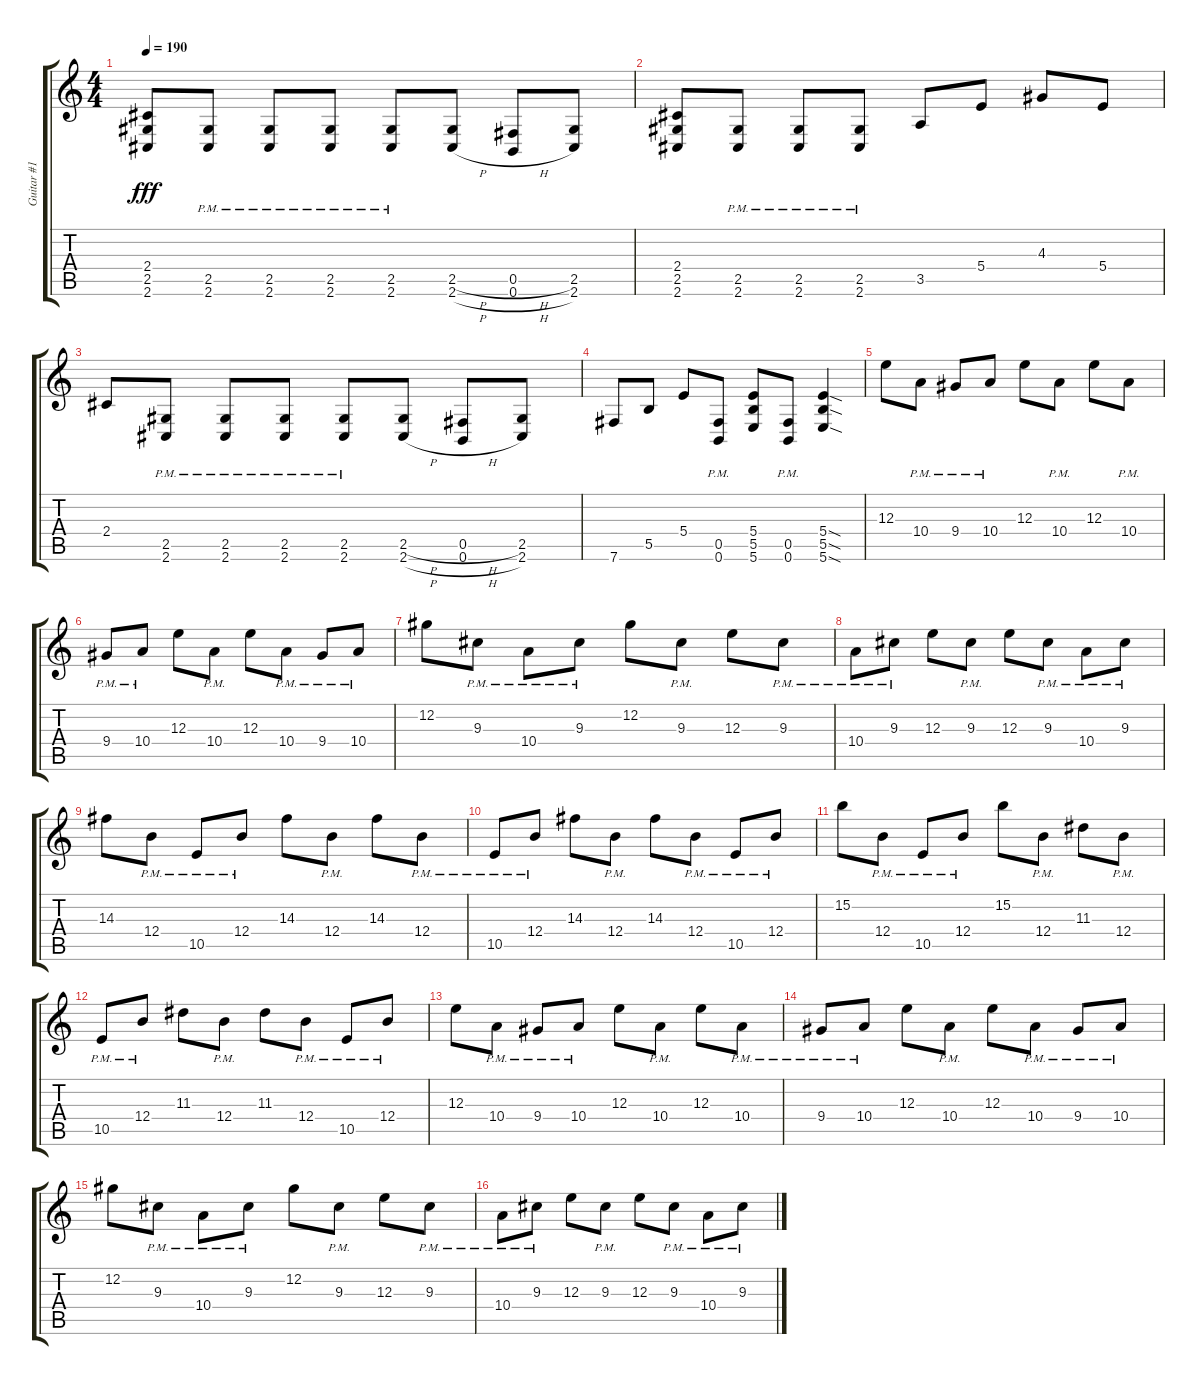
\track ("Guitar #1" "Guitar #1") {instrument overdrivenguitar}
\staff {score tabs}
\tuning (Db4 Ab3 E3 B2 Gb2 B1) {hide}
\ts (4 4)
\tempo 190
\clef g2
\ks c
(2.4 2.5 2.6).8{dy fff} (2.5{pm} 2.6{pm}).8 (2.5{pm} 2.6{pm}).8 (2.5{pm} 2.6{pm}).8 (2.5{pm} 2.6{pm}).8 (2.5{h} 2.6{h}).8 (0.5{h} 0.6{h}).8 (2.5 2.6).8 |
(2.4 2.5 2.6).8 (2.5{pm} 2.6{pm}).8 (2.5{pm} 2.6{pm}).8 (2.5{pm} 2.6{pm}).8 3.5.8 5.4.8 4.3.8 5.4.8 |
2.4.8 (2.5{pm} 2.6{pm}).8 (2.5{pm} 2.6{pm}).8 (2.5{pm} 2.6{pm}).8 (2.5{pm} 2.6{pm}).8 (2.5{h} 2.6{h}).8 (0.5{h} 0.6{h}).8 (2.5 2.6).8 |
7.6.8 5.5.8 5.4.8 (0.5{pm} 0.6{pm}).8 (5.4 5.5 5.6).8 (0.5{pm} 0.6{pm}).8 (5.4{sod} 5.5{sod} 5.6{sod}).4 |
12.3.8{balance 8} 10.4{pm}.8 9.4{pm}.8 10.4{pm}.8 12.3.8 10.4{pm}.8 12.3.8 10.4{pm}.8 |
9.4{pm}.8 10.4{pm}.8 12.3.8 10.4{pm}.8 12.3.8 10.4{pm}.8 9.4{pm}.8 10.4{pm}.8 |
12.2.8 9.3{pm}.8 10.4{pm}.8 9.3{pm}.8 12.2.8 9.3{pm}.8 12.3.8 9.3{pm}.8 |
10.4{pm}.8 9.3{pm}.8 12.3.8 9.3{pm}.8 12.3.8 9.3{pm}.8 10.4{pm}.8 9.3{pm}.8 |
14.3.8 12.4{pm}.8 10.5{pm}.8 12.4{pm}.8 14.3.8 12.4{pm}.8 14.3.8 12.4{pm}.8 |
10.5{pm}.8 12.4{pm}.8 14.3.8 12.4{pm}.8 14.3.8 12.4{pm}.8 10.5{pm}.8 12.4{pm}.8 |
15.2.8 12.4{pm}.8 10.5{pm}.8 12.4{pm}.8 15.2.8 12.4{pm}.8 11.3.8 12.4{pm}.8 |
10.5{pm}.8 12.4{pm}.8 11.3.8 12.4{pm}.8 11.3.8 12.4{pm}.8 10.5{pm}.8 12.4{pm}.8 |
12.3.8 10.4{pm}.8 9.4{pm}.8 10.4{pm}.8 12.3.8 10.4{pm}.8 12.3.8 10.4{pm}.8 |
9.4{pm}.8 10.4{pm}.8 12.3.8 10.4{pm}.8 12.3.8 10.4{pm}.8 9.4{pm}.8 10.4{pm}.8 |
12.2.8 9.3{pm}.8 10.4{pm}.8 9.3{pm}.8 12.2.8 9.3{pm}.8 12.3.8 9.3{pm}.8 |
10.4{pm}.8 9.3{pm}.8 12.3.8 9.3{pm}.8 12.3.8 9.3{pm}.8 10.4{pm}.8 9.3{pm}.8
